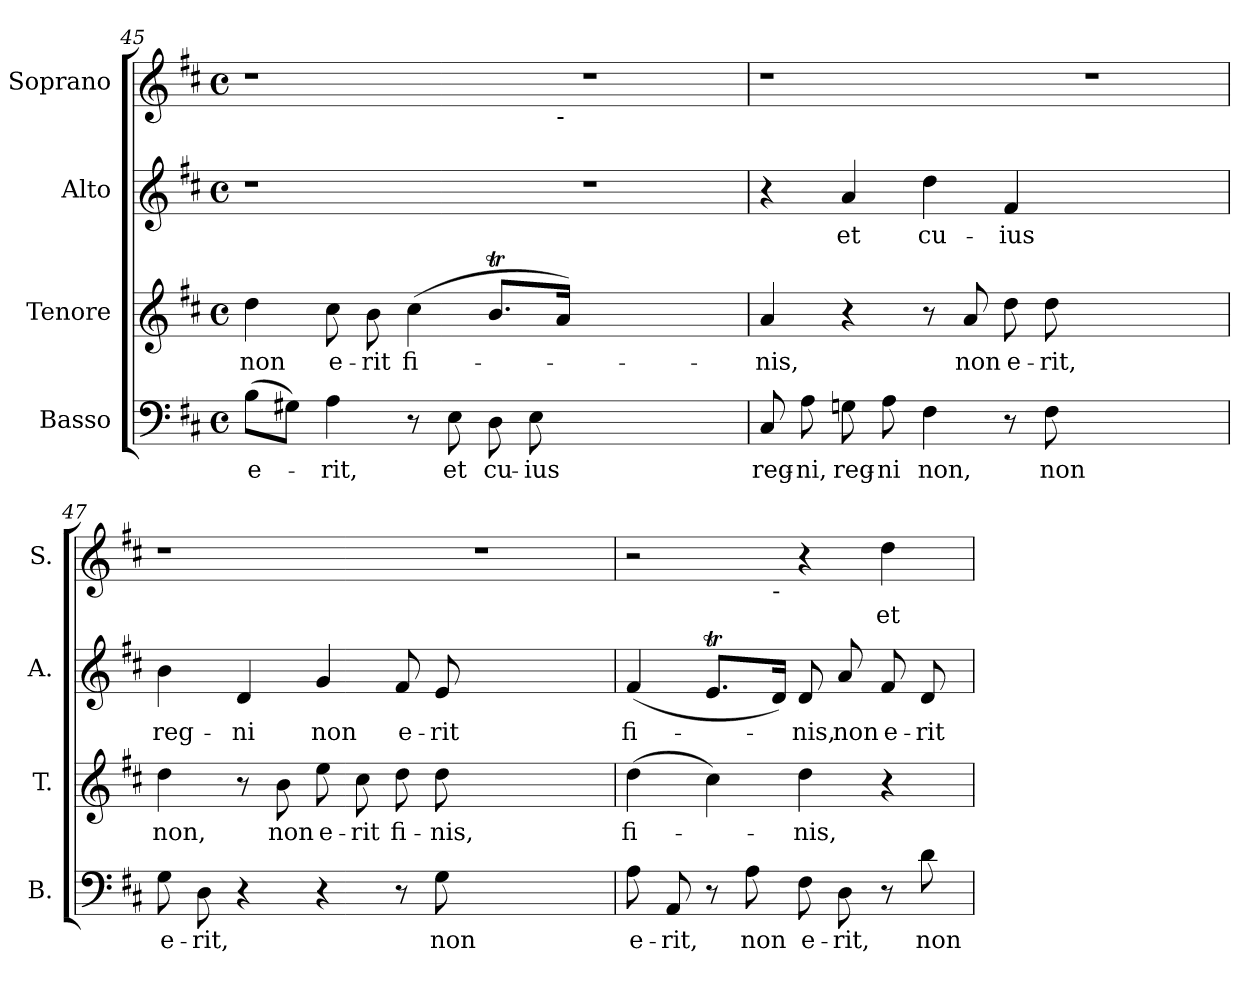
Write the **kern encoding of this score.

**kern	**text	**kern	**text	**kern	**text	**kern	**text
*part4	*part4	*part3	*part3	*part2	*part2	*part1	*part1
*staff4	*staff4	*staff3	*staff3	*staff2	*staff2	*staff1	*staff1
*I"Basso	*	*I"Tenore	*	*I"Alto	*	*I"Soprano	*
*I'B.	*	*I'T.	*	*I'A.	*	*I'S.	*
*clefF4	*	*clefG2	*	*clefG2	*	*clefG2	*
*	*	*ITrd7c12	*	*	*	*	*
*k[f#c#]	*	*k[f#c#]	*	*k[f#c#]	*	*k[f#c#]	*
*D:	*	*D:	*	*D:	*	*D:	*
*M4/4	*	*M4/4	*	*M4/4	*	*M4/4	*
*met(c)	*	*met(c)	*	*met(c)	*	*met(c)	*
=45	=45	=45	=45	=45	=45	=45	=45
!	!LO:LY:b:color=#000000	!	!	!	!	!	!
!	!	!	!LO:LY:b:color=#000000	!	!	!	!
*	*	*	*	*	*	*^	*
(8Bi\L	e-	4di\	non	1r	.	1r	2...ryy	.
8G#Xi\J)	.	.	.	.	.	.	.	.
!	!LO:LY:b:color=#000000	!	!	!	!	!	!	!
!	!	!	!LO:LY:b:color=#000000	!	!	!	!	!
4Ai\	-rit,	8c#i\	e-	.	.	.	.	.
!	!	!	!LO:LY:b:color=#000000	!	!	!	!	!
.	.	8Bi\	-rit	.	.	.	.	.
!	!	!	!LO:LY:b:color=#000000	!	!	!	!	!
8r	.	(4c#i\	fi-	.	.	.	.	.
!	!LO:LY:b:color=#000000	!	!	!	!	!	!	!
8Ei\	et	.	.	.	.	.	.	.
!	!LO:LY:b:color=#000000	!	!	!	!	!	!	!
8Di\	cu-	8.BTi/L	.	.	.	.	.	.
!	!LO:LY:b:color=#000000	!	!	!	!	!	!	!
8Ei\	-ius	.	.	.	.	.	.	.
!	!	!	!	!	!	!	!LO:TX:b:t=-	!
.	.	16Ai/Jk)	.	.	.	.	1ryy	.
1ryy	.	1ryy	.	1r	.	1r	.	.
.	.	.	.	.	.	.	16ryy	.
*	*	*	*	*	*	*v	*v	*
!!LO:LB:g=z
=46	=46	=46	=46	=46	=46	=46	=46
*	*	*	*	*	*	*^	*
!	!LO:LY:b:color=#000000	!	!	!	!	!	!	!
*	*	*	*	*	*	*v	*v	*
*	*	*	*	*	*	*^	*
!	!	!	!	!	!	!LO:TX:b:t=-	!	!
!	!	!	!LO:LY:b:color=#000000	!	!	!	!	!
*	*	*	*	*	*	*v	*v	*
8C#i/	reg-	4Ai/	-nis,	4r	.	1r	.
!	!LO:LY:b:color=#000000	!	!	!	!	!	!
8Ai\	-ni,	.	.	.	.	.	.
!	!LO:LY:b:color=#000000	!	!	!	!	!	!
!	!	!	!	!	!LO:LY:b:color=#000000	!	!
8Gni\	reg-	4r	.	4ai/	et	.	.
!	!LO:LY:b:color=#000000	!	!	!	!	!	!
8Ai\	-ni	.	.	.	.	.	.
!	!LO:LY:b:color=#000000	!	!	!	!	!	!
!	!	!	!	!	!LO:LY:b:color=#000000	!	!
4F#i\	non,	8r	.	4ddi\	cu-	.	.
!	!	!	!LO:LY:b:color=#000000	!	!	!	!
.	.	8Ai/	non	.	.	.	.
!	!	!	!LO:LY:b:color=#000000	!	!	!	!
!	!	!	!	!	!LO:LY:b:color=#000000	!	!
8r	.	8di\	e-	4f#i/	-ius	.	.
!	!LO:LY:b:color=#000000	!	!	!	!	!	!
!	!	!	!LO:LY:b:color=#000000	!	!	!	!
8F#i\	non	8di\	-rit,	.	.	.	.
1ryy	.	1ryy	.	1ryy	.	1r	.
=47	=47	=47	=47	=47	=47	=47	=47
!	!LO:LY:b:color=#000000	!	!	!	!	!	!
!	!	!	!LO:LY:b:color=#000000	!	!	!	!
!	!	!	!	!	!LO:LY:b:color=#000000	!	!
8Gi\	e-	4di\	non,	4bi\	reg-	1r	.
!	!LO:LY:b:color=#000000	!	!	!	!	!	!
8Di\	-rit,	.	.	.	.	.	.
!	!	!	!	!	!LO:LY:b:color=#000000	!	!
4r	.	8r	.	4di/	-ni	.	.
!	!	!	!LO:LY:b:color=#000000	!	!	!	!
.	.	8Bi\	non	.	.	.	.
!	!	!	!LO:LY:b:color=#000000	!	!	!	!
!	!	!	!	!	!LO:LY:b:color=#000000	!	!
4r	.	8ei\	e-	4gi/	non	.	.
!	!	!	!LO:LY:b:color=#000000	!	!	!	!
.	.	8c#i\	-rit	.	.	.	.
!	!	!	!LO:LY:b:color=#000000	!	!	!	!
!	!	!	!	!	!LO:LY:b:color=#000000	!	!
8r	.	8di\	fi-	8f#i/	e-	.	.
!	!LO:LY:b:color=#000000	!	!	!	!	!	!
!	!	!	!LO:LY:b:color=#000000	!	!	!	!
!	!	!	!	!	!LO:LY:b:color=#000000	!	!
8Gi\	non	8di\	-nis,	8ei/	-rit	.	.
1ryy	.	1ryy	.	1ryy	.	1r	.
=48	=48	=48	=48	=48	=48	=48	=48
!	!LO:LY:b:color=#000000	!	!	!	!	!	!
!	!	!	!LO:LY:b:color=#000000	!	!	!	!
!	!	!	!	!	!LO:LY:b:color=#000000	!	!
*	*	*	*	*	*	*^	*
8Ai\	e-	(4di\	fi-	(4f#i/	fi-	2r	4..ryy	.
!	!LO:LY:b:color=#000000	!	!	!	!	!	!	!
8AAi/	-rit,	.	.	.	.	.	.	.
8r	.	4c#i\)	.	8.eTi/L	.	.	.	.
!	!LO:LY:b:color=#000000	!	!	!	!	!	!	!
8Ai\	non	.	.	.	.	.	.	.
!	!	!	!	!	!	!	!LO:TX:b:t=-	!
.	.	.	.	16di/Jk)	.	.	2ryy	.
!	!LO:LY:b:color=#000000	!	!	!	!	!	!	!
!	!	!	!LO:LY:b:color=#000000	!	!	!	!	!
!	!	!	!	!	!LO:LY:b:color=#000000	!	!	!
8F#i\	e-	4di\	-nis,	8di/	-nis,	4r	.	.
!	!LO:LY:b:color=#000000	!	!	!	!	!	!	!
!	!	!	!	!	!LO:LY:b:color=#000000	!	!	!
8Di\	-rit,	.	.	8ai/	non	.	.	.
!	!	!	!	!	!LO:LY:b:color=#000000	!	!	!
!	!	!	!	!	!	!	!	!LO:LY:b:color=#000000
8r	.	4r	.	8f#i/	e-	4ddi\	.	et
!	!LO:LY:b:color=#000000	!	!	!	!	!	!	!
!	!	!	!	!	!LO:LY:b:color=#000000	!	!	!
8di\	non	.	.	8di/	-rit	.	.	.
.	.	.	.	.	.	.	16ryy	.
*	*	*	*	*	*	*v	*v	*
=	=	=	=	=	=	=	=
*-	*-	*-	*-	*-	*-	*-	*-
